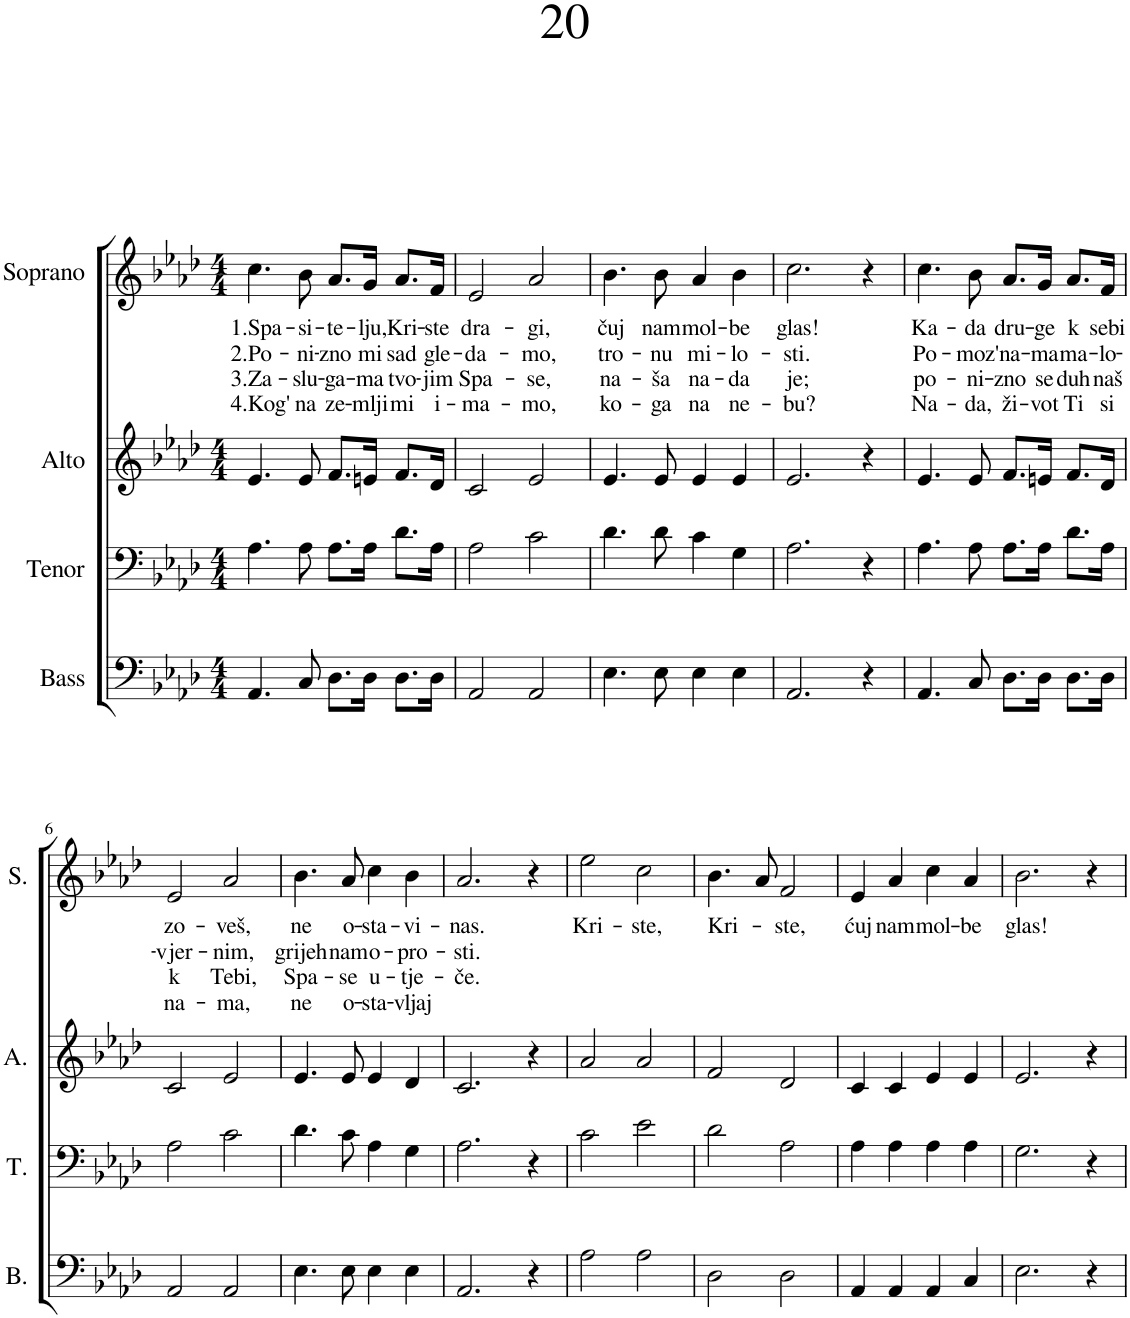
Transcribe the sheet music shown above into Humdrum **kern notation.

**kern	**kern	**kern	**kern	**text	**text	**text	**text
*part4	*part3	*part2	*part1	*part1	*part1	*part1	*part1
*staff4	*staff3	*staff2	*staff1	*staff1	*staff1	*staff1	*staff1
*I"Bass	*I"Tenor	*I"Alto	*I"Soprano	*	*	*	*
*I'B.	*I'T.	*I'A.	*I'S.	*	*	*	*
*clefF4	*clefF4	*clefG2	*clefG2	*	*	*	*
*k[b-e-a-d-]	*k[b-e-a-d-]	*k[b-e-a-d-]	*k[b-e-a-d-]	*	*	*	*
*M4/4	*M4/4	*M4/4	*M4/4	*	*	*	*
=1	=1	=1	=1	=1	=1	=1	=1
!	!	!	!	!LO:LY:b	!LO:LY:b	!LO:LY:b	!LO:LY:b
4.AA-/	4.A-\	4.e-/	4.cc\	1.Spa-	2.Po-	3.Za-	4.Kog'
!	!	!	!	!LO:LY:b	!LO:LY:b	!LO:LY:b	!LO:LY:b
8C/	8A-\	8e-/	8b-\	-si-	-ni-	-slu-	na
!	!	!	!	!LO:LY:b	!LO:LY:b	!LO:LY:b	!LO:LY:b
8.D-\L	8.A-\L	8.f/L	8.a-/L	-te-	-zno	-ga-	ze-
!	!	!	!	!LO:LY:b	!LO:LY:b	!LO:LY:b	!LO:LY:b
16D-\Jk	16A-\Jk	16en/Jk	16g/Jk	-lju,	mi	-ma	-mlji
!	!	!	!	!LO:LY:b	!LO:LY:b	!LO:LY:b	!LO:LY:b
8.D-\L	8.d-\L	8.f/L	8.a-/L	Kri-	sad	tvo-	mi
!	!	!	!	!LO:LY:b	!LO:LY:b	!LO:LY:b	!LO:LY:b
16D-\Jk	16A-\Jk	16d-/Jk	16f/Jk	-ste	gle-	-jim	i-
=2	=2	=2	=2	=2	=2	=2	=2
!	!	!	!	!LO:LY:b	!LO:LY:b	!LO:LY:b	!LO:LY:b
2AA-/	2A-\	2c/	2e-/	dra-	-da-	Spa-	-ma-
!	!	!	!	!LO:LY:b	!LO:LY:b	!LO:LY:b	!LO:LY:b
2AA-/	2c\	2e-/	2a-/	-gi,	-mo,	-se,	-mo,
=3	=3	=3	=3	=3	=3	=3	=3
!	!	!	!	!LO:LY:b	!LO:LY:b	!LO:LY:b	!LO:LY:b
4.E-\	4.d-\	4.e-/	4.b-\	čuj	tro-	na-	ko-
!	!	!	!	!LO:LY:b	!LO:LY:b	!LO:LY:b	!LO:LY:b
8E-\	8d-\	8e-/	8b-\	nam	-nu	-ša	-ga
!	!	!	!	!LO:LY:b	!LO:LY:b	!LO:LY:b	!LO:LY:b
4E-\	4c\	4e-/	4a-/	mol-	mi-	na-	na
!	!	!	!	!LO:LY:b	!LO:LY:b	!LO:LY:b	!LO:LY:b
4E-\	4G\	4e-/	4b-\	-be	-lo-	-da	ne-
=4	=4	=4	=4	=4	=4	=4	=4
!	!	!	!	!LO:LY:b	!LO:LY:b	!LO:LY:b	!LO:LY:b
2.AA-/	2.A-\	2.e-/	2.cc\	glas!	-sti.	je;	-bu?
4r	4r	4r	4r	.	.	.	.
=5	=5	=5	=5	=5	=5	=5	=5
!	!	!	!	!LO:LY:b	!LO:LY:b	!LO:LY:b	!LO:LY:b
4.AA-/	4.A-\	4.e-/	4.cc\	Ka-	Po-	po-	Na-
!	!	!	!	!LO:LY:b	!LO:LY:b	!LO:LY:b	!LO:LY:b
8C/	8A-\	8e-/	8b-\	-da	-moz'	-ni-	-da,
!	!	!	!	!LO:LY:b	!LO:LY:b	!LO:LY:b	!LO:LY:b
8.D-\L	8.A-\L	8.f/L	8.a-/L	dru-	na-	-zno	ži-
!	!	!	!	!LO:LY:b	!LO:LY:b	!LO:LY:b	!LO:LY:b
16D-\Jk	16A-\Jk	16en/Jk	16g/Jk	-ge	-ma	se	-vot
!	!	!	!	!LO:LY:b	!LO:LY:b	!LO:LY:b	!LO:LY:b
8.D-\L	8.d-\L	8.f/L	8.a-/L	k	ma-	duh	Ti
!	!	!	!	!LO:LY:b	!LO:LY:b	!LO:LY:b	!LO:LY:b
16D-\Jk	16A-\Jk	16d-/Jk	16f/Jk	sebi	-lo-	naš	si
!!LO:LB:g=z
=6	=6	=6	=6	=6	=6	=6	=6
!	!	!	!	!LO:LY:b	!LO:LY:b	!LO:LY:b	!LO:LY:b
2AA-/	2A-\	2c/	2e-/	zo-	-vjer-	k	na-
!	!	!	!	!LO:LY:b	!LO:LY:b	!LO:LY:b	!LO:LY:b
2AA-/	2c\	2e-/	2a-/	-veš,	-nim,	Tebi,	-ma,
=7	=7	=7	=7	=7	=7	=7	=7
!	!	!	!	!LO:LY:b	!LO:LY:b	!LO:LY:b	!LO:LY:b
4.E-\	4.d-\	4.e-/	4.b-\	ne	grijeh	Spa-	ne
!	!	!	!	!LO:LY:b	!LO:LY:b	!LO:LY:b	!LO:LY:b
8E-\	8c\	8e-/	8a-/	o-	nam	-se	o-
!	!	!	!	!LO:LY:b	!LO:LY:b	!LO:LY:b	!LO:LY:b
4E-\	4A-\	4e-/	4cc\	-sta-	o-	u-	-sta-
!	!	!	!	!LO:LY:b	!LO:LY:b	!LO:LY:b	!LO:LY:b
4E-\	4G\	4d-/	4b-\	-vi-	-pro-	-tje-	-vljaj
=8	=8	=8	=8	=8	=8	=8	=8
!	!	!	!	!LO:LY:b	!LO:LY:b	!LO:LY:b	!
2.AA-/	2.A-\	2.c/	2.a-/	-nas.	-sti.	-če.	.
4r	4r	4r	4r	.	.	.	.
=9	=9	=9	=9	=9	=9	=9	=9
!	!	!	!	!LO:LY:b	!	!	!
2A-\	2c\	2a-/	2ee-\	Kri-	.	.	.
!	!	!	!	!LO:LY:b	!	!	!
2A-\	2e-\	2a-/	2cc\	-ste,	.	.	.
=10	=10	=10	=10	=10	=10	=10	=10
!	!	!	!	!LO:LY:b	!	!	!
2D-\	2d-\	2f/	4.b-\	Kri-	.	.	.
.	.	.	8a-/	.	.	.	.
!	!	!	!	!LO:LY:b	!	!	!
2D-\	2A-\	2d-/	2f/	-ste,	.	.	.
=11	=11	=11	=11	=11	=11	=11	=11
!	!	!	!	!LO:LY:b	!	!	!
4AA-/	4A-\	4c/	4e-/	ćuj	.	.	.
!	!	!	!	!LO:LY:b	!	!	!
4AA-/	4A-\	4c/	4a-/	nam	.	.	.
!	!	!	!	!LO:LY:b	!	!	!
4AA-/	4A-\	4e-/	4cc\	mol-	.	.	.
!	!	!	!	!LO:LY:b	!	!	!
4C/	4A-\	4e-/	4a-/	-be	.	.	.
=12	=12	=12	=12	=12	=12	=12	=12
!	!	!	!	!LO:LY:b	!	!	!
2.E-\	2.G\	2.e-/	2.b-\	glas!	.	.	.
4r	4r	4r	4r	.	.	.	.
=	=	=	=	=	=	=	=
*-	*-	*-	*-	*-	*-	*-	*-
